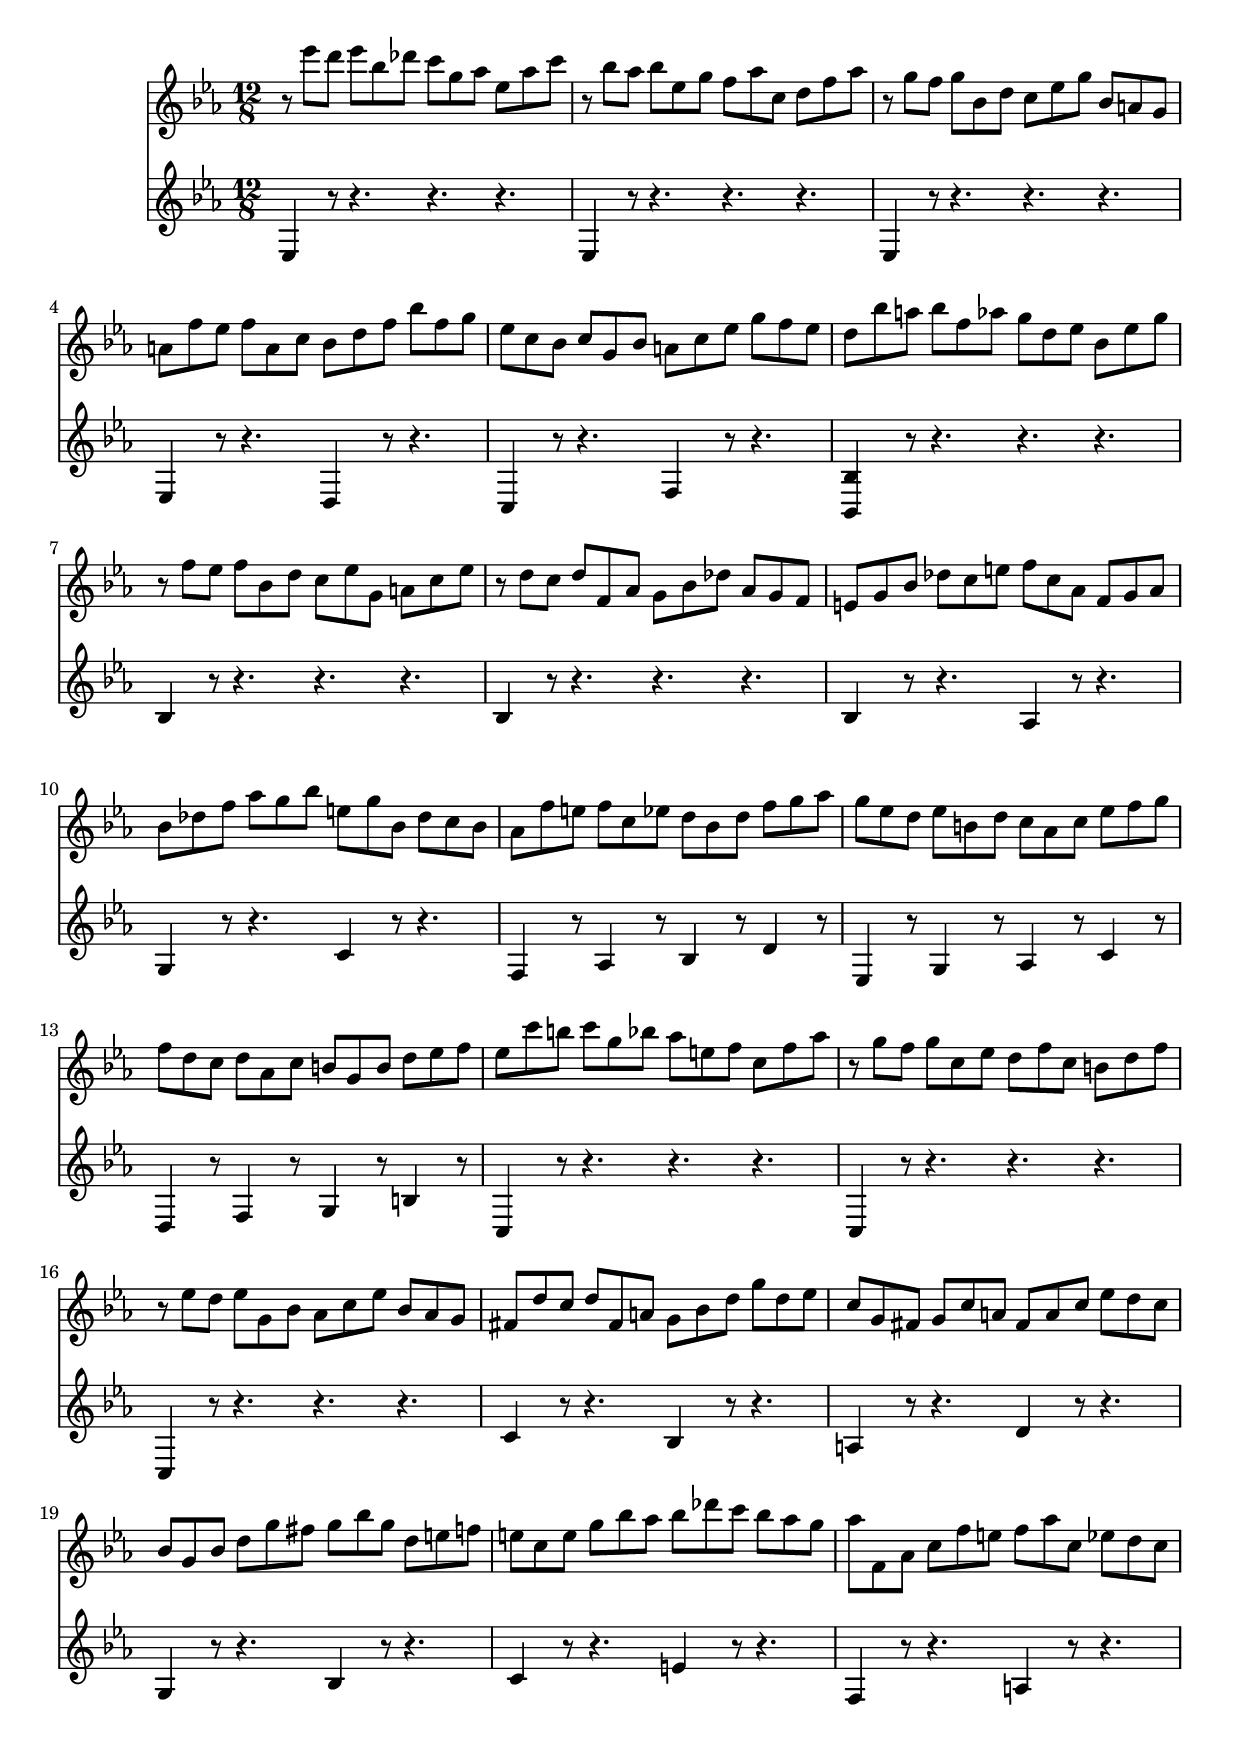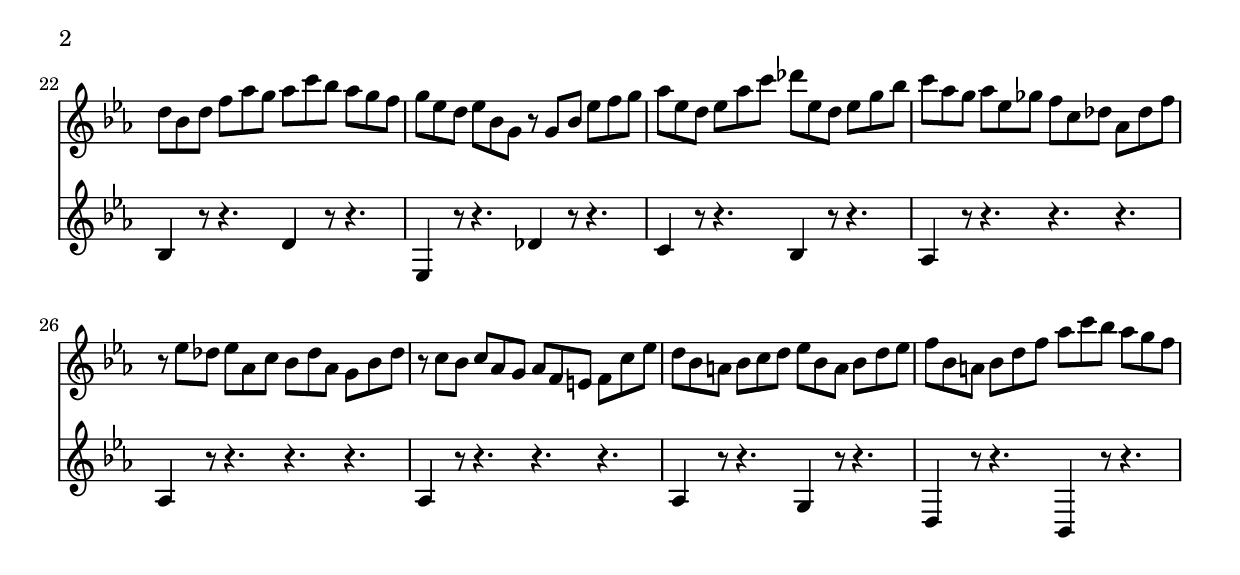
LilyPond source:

% JS Bach's Prelude from BWV 998

<<
\new Staff \relative c''' {
	\key ees \major
	\time 12/8
	
	r8 ees d ees bes des c g aes ees aes c
	
	r bes aes bes ees, g f aes c, d f aes
	
	r g f g bes, d c ees g bes, a g
	
	a f' ees f a, c bes d f bes f g
	
	ees c bes c g bes a c ees g f ees
	
	d bes' a bes f aes g d ees bes ees g
	
	r f ees f bes, d c ees g, a c ees
	
	r d c d f, aes g bes des aes g f
	
	e g bes des c e f c aes f g aes
	
	bes des f aes g bes e, g bes, des c bes
	
	aes f' e f c ees d bes d f g aes
	
	g ees d ees b d c aes c ees f g
	
	f d c d aes c b g b d ees f
	
	ees c' b c g bes aes e f c f aes
	
	r g f g c, ees d f c b d f
	
	r ees d ees g, bes aes c ees bes aes g
	
	fis d' c d fis, a g bes d g d ees
	
	c g fis g c a fis a c ees d c
	
	bes g bes d g fis g bes g d e f
	
	e c e g bes aes bes des c bes aes g
	
	aes f, aes c f e f aes c, ees d c
	
	d bes d f aes g aes c bes aes g f
	
	g ees d ees bes g r g bes ees f g
	
	aes ees d ees aes c des ees, d ees g bes
	
	c aes g aes ees ges f c des aes des f
	
	r ees des ees aes, c bes des aes g bes des
	
	r c bes c aes g aes f e f c' ees
	
	d bes a bes c d ees bes a bes d ees
	
	f bes, a bes d f aes c bes aes g f
}

\new Staff \relative c {
	\key ees \major
	\time 12/8
	
	ees4 r8 r4. r r
	
	ees4 r8 r4. r r
	
	ees4 r8 r4. r r
	
	ees4 r8 r4. d4 r8 r4.
	
	c4 r8 r4. f4 r8 r4.
	
	< bes, bes' >4 r8 r4. r r
	
	bes'4 r8 r4. r r
	
	bes4 r8 r4. r r
	
	bes4 r8 r4. aes4 r8 r4.
	
	g4 r8 r4. c4 r8 r4.
	
	f,4 r8 aes4 r8 bes4 r8 d4 r8
	
	ees,4 r8 g4 r8 aes4 r8 c4 r8
	
	d,4 r8 f4 r8 g4 r8 b4 r8
	
	c,4 r8 r4. r r
	
	c4 r8 r4. r r
	
	c4 r8 r4. r r
	
	c'4 r8 r4. bes4 r8 r4.
	
	a4 r8 r4. d4 r8 r4.
	
	g,4 r8 r4. bes4 r8 r4.
	
	c4 r8 r4. e4 r8 r4.
	
	f,4 r8 r4. a4 r8 r4.
	
	bes4 r8 r4. d4 r8 r4.
	
	ees,4 r8 r4. des'4 r8 r4.
	
	c4 r8 r4. bes4 r8 r4.
	
	aes4 r8 r4. r r
	
	aes4 r8 r4. r r
	
	aes4 r8 r4. r r
	
	aes4 r8 r4. g4 r8 r4.
	
	d4 r8 r4. bes4 r8 r4.
}
>>